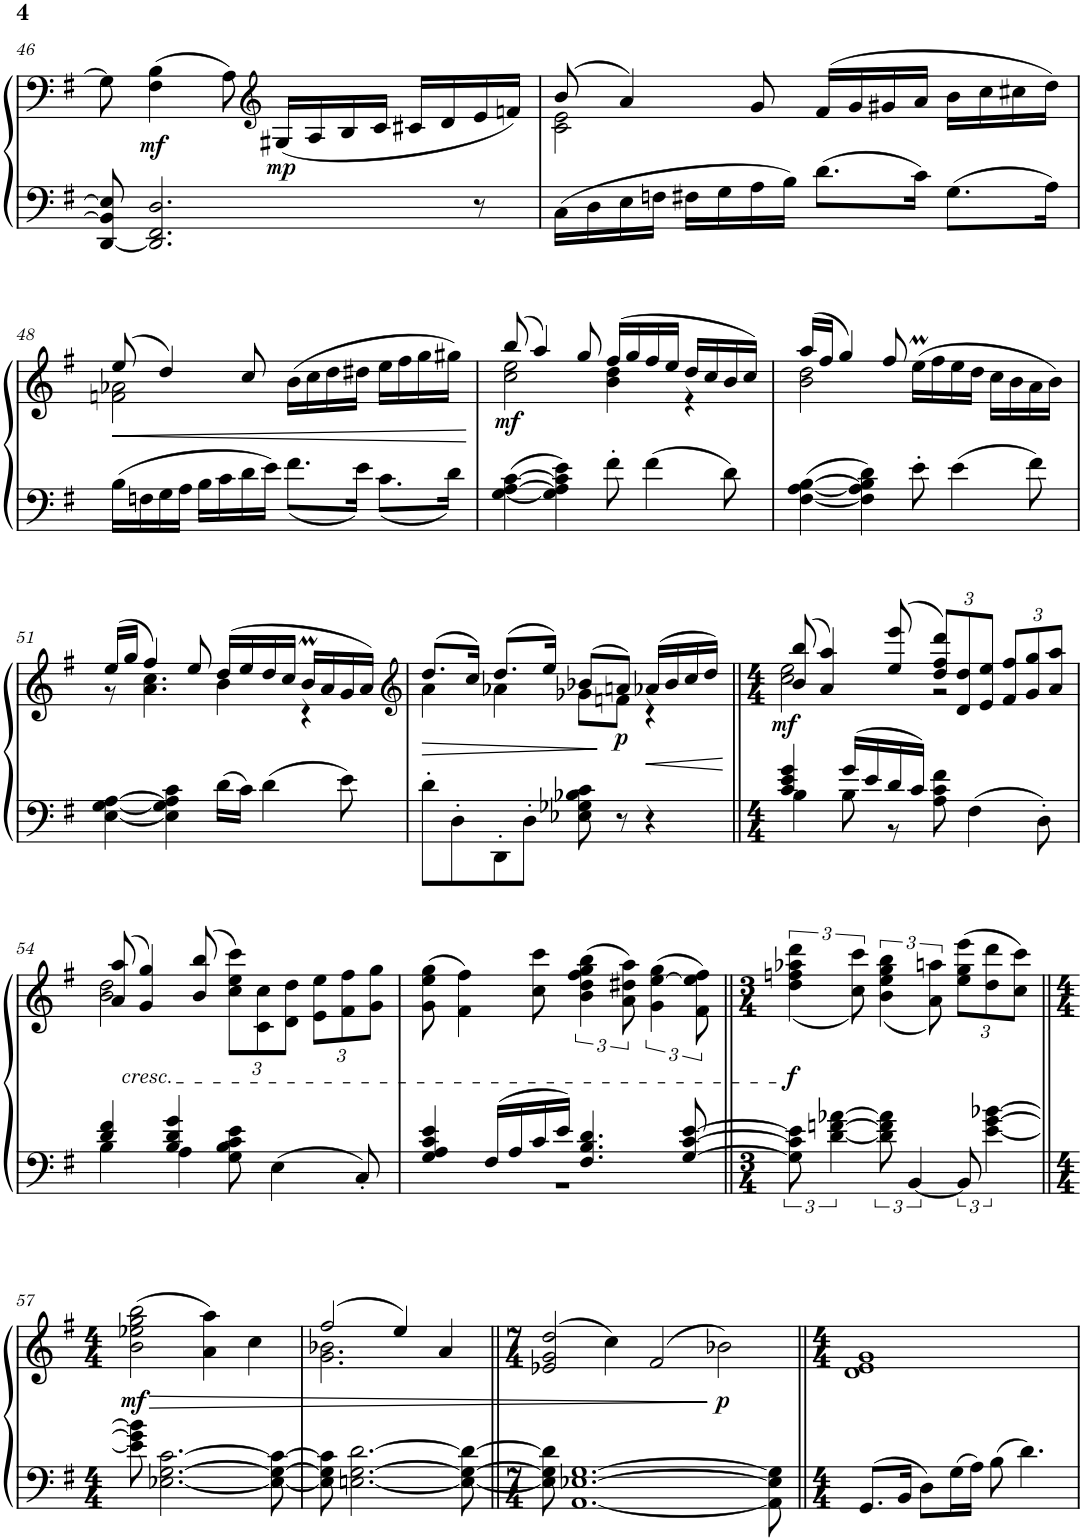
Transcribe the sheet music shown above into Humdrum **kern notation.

**kern	**kern	**dynam
*part1	*part1	*part1
*staff2	*staff1	*staff1/2
*I"Piano	*	*
*I'Pno.	*	*
!!LO:PB:g=z
*clefF4	*clefF4	*
*k[f#]	*k[f#]	*
*M4/4	*M4/4	*
=46	=46	=46
[8DD/ 8BB-/] 8E/]	8G\]	.
!	!	!LO:DY:b
2.DD/] 2.FF#/ 2.D/	(4F#\ 4B\	mf
.	8A\)	.
*	*clefG2	*
!	!	!LO:DY:b
.	(16G#X/LL	mp
.	16A/	.
.	16B/	.
.	16c/JJ	.
.	16c#X/LL	.
.	16d/	.
8r	16e/	.
.	16fn/JJ)	.
=47	=47	=47
*	*^	*
16C\LL	(8b/	2c\ 2e\	.
16D\	.	.	.
16E\	4a/)	.	.
16Fn\JJ	.	.	.
16F#X\LL	.	.	.
16G\	.	.	.
16A\	8g/	.	.
16B\JJ	.	.	.
8.d\L	(16f#/LL	2ryy	.
.	16g/	.	.
.	16g#X/	.	.
16c\Jk	16a/JJ	.	.
8.G\L	16b\LL	.	.
.	16cc\	.	.
.	16cc#X\	.	.
16A\Jk	16dd\JJ)	.	.
!!LO:LB:g=z	!!
=48	=48	=48	=48
*^	*	*	*
!	!	!	!	!LO:HP:b
16B\LL	4ryy	(8ee/	2fn\ 2a-X\	<
16Fn\	.	.	.	.
16G\	.	4dd/)	.	.
16A\JJ	.	.	.	.
16B\LL	4ryy	.	.	.
16c\	.	.	.	.
16d\	.	8cc/	.	.
16e\JJ	.	.	.	.
2ryy	8.f#\L	(16b\LL	2ryy	.
.	.	16cc\	.	.
.	.	16dd\	.	.
.	16e\Jk	16dd#X\JJ	.	.
.	8.c\L	16ee\LL	.	.
.	.	16ff#\	.	.
.	.	16gg\	.	.
.	16d\Jk	16gg#X\JJ)	.	.
*v	*v	*	*	*
*	*v	*v	*
.	.	[
=49	=49	=49
*	*^	*
!	!	!	!LO:DY:b
[4G\ [4A\ [4c\	(8bb/	2cc\ 2ee\	mf
.	4aa/)	.	.
4G\] 4A\] 4c\] 4e\	.	.	.
.	8gg/	.	.
8f#'\	(16ff#/LL	4b\ 4dd\	.
.	16gg/	.	.
4f#\	16ff#/	.	.
.	16ee/JJ	.	.
.	16dd/LL	4r	.
.	16cc/	.	.
8d\	16b/	.	.
.	16cc/JJ)	.	.
=50	=50	=50	=50
[4F#\ [4A\ [4B\	(16aa/LL	2b\ 2dd\	.
.	16ff#/JJ	.	.
.	4gg/)	.	.
4F#\] 4A\] 4B\] 4d\	.	.	.
.	8ff#/	.	.
8e'\	(16eeM\LL	2ryy	.
.	16ff#\	.	.
4e\	16ee\	.	.
.	16dd\JJ	.	.
.	16cc\LL	.	.
.	16b\	.	.
8f#\	16a\	.	.
.	16b\JJ)	.	.
!!LO:LB:g=z	!!
=51	=51	=51	=51
[4E\ [4G\ [4A\	(16ee/LL	8r	.
.	16gg/JJ	.	.
.	4ff#/)	4.a\ 4.cc\	.
4E\] 4G\] 4A\] 4c\	.	.	.
.	8ee/	.	.
16d\LL	(16dd/LL	4b\	.
16c\JJ	16ee/	.	.
4d\	16dd/	.	.
.	16cc/JJ	.	.
.	16bm/LL	4r	.
.	16a/	.	.
8e\	16g/	.	.
.	16a/JJ)	.	.
=52	=52	=52	=52
*	*clefG2	*	*
!	!	!	!LO:HP:b
8d'\L	(8.dd/L	4a\	>
8D'\	.	.	.
.	16cc/Jk)	.	.
8DD'\	(8.dd/L	4a-X\	.
8D'\J	.	.	.
.	16ee/Jk)	.	.
8E-X\ 8G-X\ 8B-X\ 8c\	(8b-X/L	8g-X\L	.
!	!	!	!LO:DY:n=1:b
8r	8an/J)	8fn\J	] p
!	!	!	!LO:HP:b
4r	(16a-X/LL	4r	<
.	16b-/	.	.
.	16cc/	.	.
.	16dd/JJ)	.	.
*	*v	*v	*
.	.	[
=53||	=53||	=53||
*M4/4	*M4/4	*
*^	*^	*
!	!	!	!	!LO:DY:b
4c/ 4e/ 4g/	4B\	(8b/ 8bb/	2cc\ 2ee\	mf
.	.	4a/ 4aa/)	.	.
16g/LL	8B\	.	.	.
16e/	.	.	.	.
16d/	8r	(8ee/ 8eee/	.	.
16c/JJ	.	.	.	.
*	*	*Xbrackettup	*	*
8A\ 8c\ 8f#\	2ryy	12dd/ 12ff#/ 12ddd/L)	2r	.
.	.	12d/ 12dd/	.	.
4F#\	.	.	.	.
.	.	12e/ 12ee/J	.	.
.	.	12f#/ 12ff#/L	.	.
.	.	12g/ 12gg/	.	.
8D'\	.	.	.	.
.	.	12a/ 12aa/J	.	.
!!LO:LB:g=z	!!
=54	=54	=54	=54	=54
!	!	!LO:TX:b:i:t=cresc.	!	!
4d/ 4f#/	4B\	(8a/ 8aa/	2b\ 2dd\	.
.	.	4g/ 4gg/)	.	.
4B/ 4d/ 4g/	4A\	.	.	.
.	.	(8b/ 8bb/	.	.
8G\ 8B\ 8c\ 8e\	2ryy	12cc\ 12ee\ 12ccc\L)	2ryy	.
.	.	12c\ 12cc\	.	.
4E\	.	.	.	.
.	.	12d\ 12dd\J	.	.
.	.	12e\ 12ee\L	.	.
.	.	12f#\ 12ff#\	.	.
8C'/	.	.	.	.
.	.	12g\ 12gg\J	.	.
*	*	*v	*v	*
=55	=55	=55	=55
4G/ 4A/ 4c/ 4e/	1r	(8g\ 8ee\ 8gg\	.
.	.	4f#\ 4ff#\)	.
16F#/LL	.	.	.
16A/	.	.	.
16c/	.	8cc\ 8ccc\	.
16e/JJ	.	.	.
*	*	*brackettup	*
4.F#/ 4.B/ 4.d/	.	(6b\ 6dd\ 6ff#\ 6gg\ 6bb\	.
.	.	12a\ 12dd#X\ 12aa\)	.
.	.	(6g\ [6ee\ 6gg\	.
[8G/ [8c/ [8e/	.	.	.
.	.	12f#\ 12ee\] 12ff#\)	.
*v	*v	*	*
=56||	=56||	=56||
*M3/4	*M3/4	*
!	!	!LO:DY:b
12G\] 12c\] 12e\]	(<6dd\ 6ffn\ 6aa-X\ 6ddd\	f
[6d\ [6fn\ [6a-X\	.	.
.	12cc\ 12ccc\)	.
12d\] 12f\] 12a-\]	(<6b\ 6ee\ 6gg\ 6bb\	.
[4BB/	.	.
.	12a\ 12aan\)	.
*	*Xbrackettup	*
.	(12ee\ 12gg\ 12eee\L	.
[6e\ [6g\ [6b-X\	12dd\ 12ddd\	.
.	12cc\ 12ccc\J)	.
!!LO:LB:g=z
=57||	=57||	=57||
*M4/4	*M4/4	*
!	!	!LO:HP:b
!	!	!LO:DY:n=1:b
8e\] 8g\] 8b-\]	(2b\ 2ee-X\ 2gg\ 2bb\	> mf
[2.E-X\ [2.G\ [2.c\	.	.
.	4a\ 4aa\)	.
.	4cc\	.
8E-\_ 8G\_ 8c\_	.	.
=58	=58	=58
*	*^	*
8E-\] 8G\] 8c\]	(2ff#/	2.g\ 2.b-X\	.
[2.En\ [2.G\ [2.d\	.	.	.
.	4ee/)	.	.
.	4a/	4ryy	.
8E\_ 8G\_ 8d\_	.	.	.
*	*v	*v	*
=59||	=59||	=59||
*M7/4	*M7/4	*
8E\] 8G\] 8d\]	(2e-X/ 2g/ 2dd/	.
[1.AA [1.E-X [1.G	.	.
.	4cc\)	.
.	(2f#/	.
!	!	!LO:DY:n=1:b
.	2b-X\)	] p
8AA\] 8E-\] 8G\]	.	.
=60||	=60||	=60||
*M4/4	*M4/4	*
*	*^	*
8.GG/L	1ryy	1d 1e 1g	.
16BB/Jk	.	.	.
8D\L	.	.	.
16G\L	.	.	.
16A\JJ	.	.	.
8B\	.	.	.
4.d\	.	.	.
*	*v	*v	*
=	=	=
*-	*-	*-
